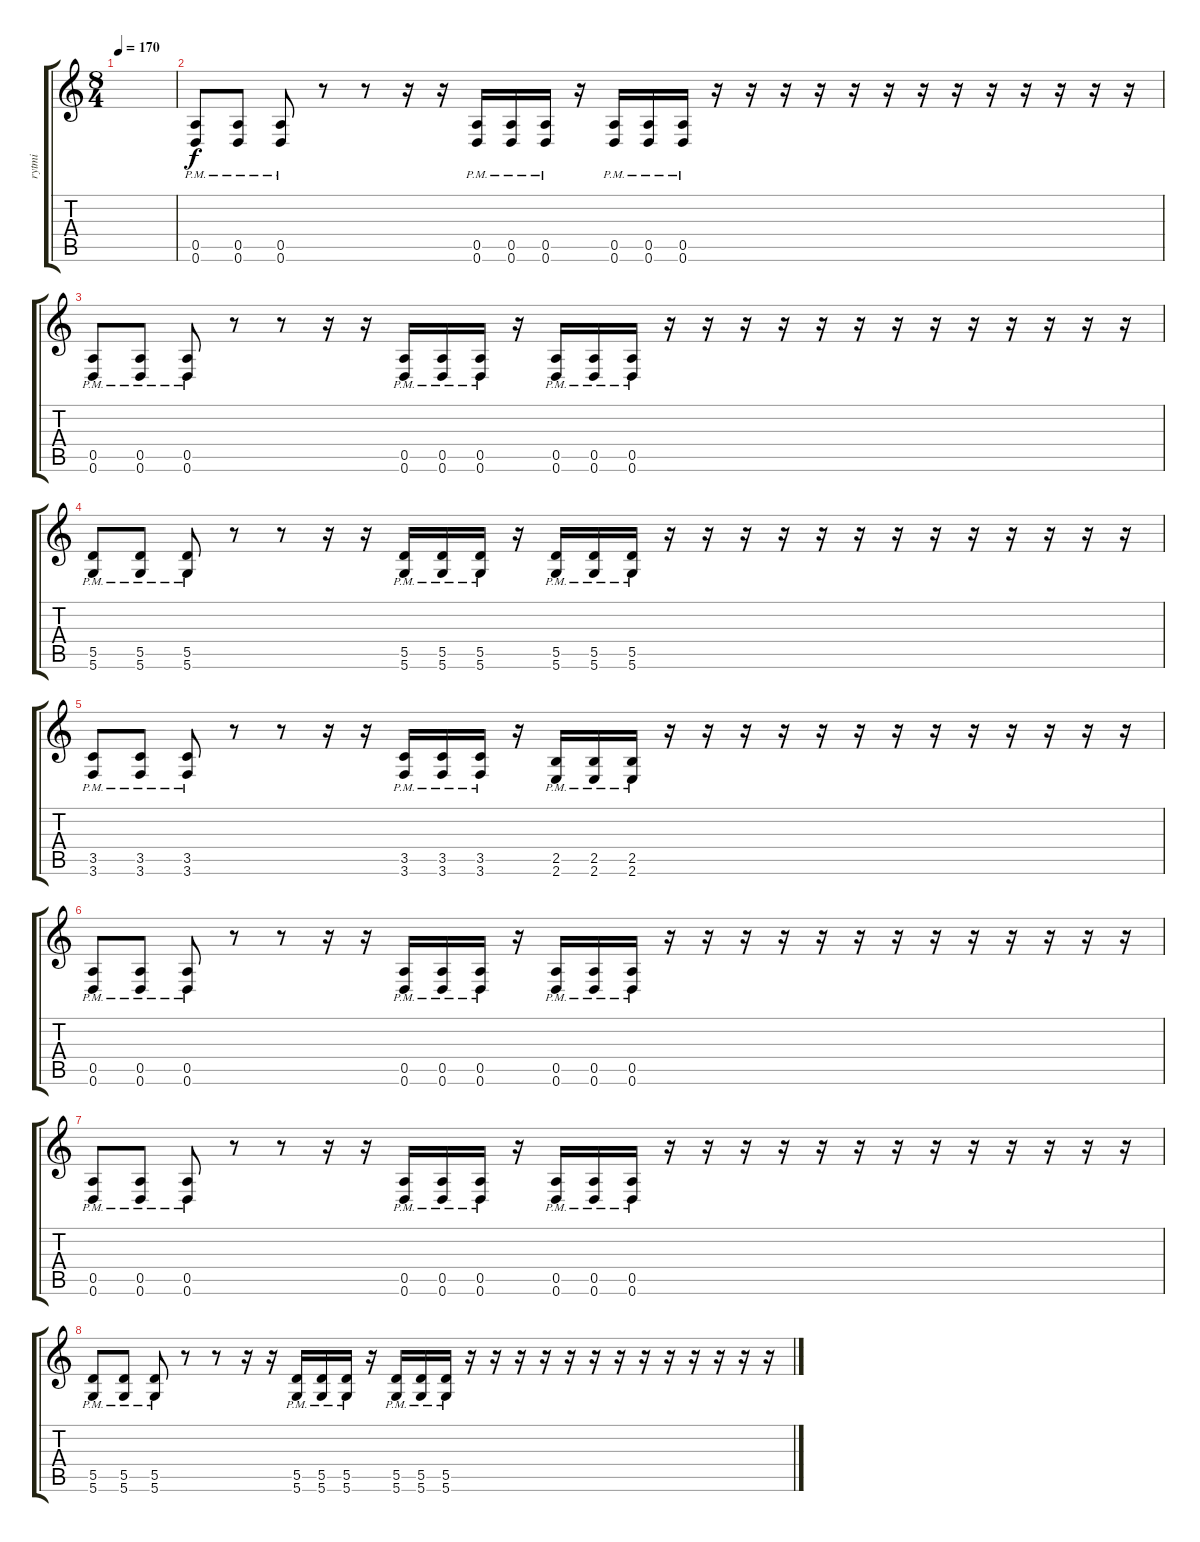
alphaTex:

\track ("rytmi" "rytmi") {instrument distortionguitar}
\staff {score tabs}
\tuning (E4 B3 G3 D3 A2 D2) {hide}
\ts (8 4)
\tempo 170
\clef g2
\ks c
|
(0.5{pm} 0.6{pm}).8 (0.5{pm} 0.6{pm}).8 (0.5{pm} 0.6{pm}).8 r.8 r.8 r.16 r.16 (0.5{pm} 0.6{pm}).16 (0.5{pm} 0.6{pm}).16 (0.5{pm} 0.6{pm}).16 r.16 (0.5{pm} 0.6{pm}).16 (0.5{pm} 0.6{pm}).16 (0.5{pm} 0.6{pm}).16 r.16 r.16 r.16 r.16 r.16 r.16 r.16 r.16 r.16 r.16 r.16 r.16 r.16 |
(0.5{pm} 0.6{pm}).8 (0.5{pm} 0.6{pm}).8 (0.5{pm} 0.6{pm}).8 r.8 r.8 r.16 r.16 (0.5{pm} 0.6{pm}).16 (0.5{pm} 0.6{pm}).16 (0.5{pm} 0.6{pm}).16 r.16 (0.5{pm} 0.6{pm}).16 (0.5{pm} 0.6{pm}).16 (0.5{pm} 0.6{pm}).16 r.16 r.16 r.16 r.16 r.16 r.16 r.16 r.16 r.16 r.16 r.16 r.16 r.16 |
(5.5{pm} 5.6{pm}).8 (5.5{pm} 5.6{pm}).8 (5.5{pm} 5.6{pm}).8 r.8 r.8 r.16 r.16 (5.5{pm} 5.6{pm}).16 (5.5{pm} 5.6{pm}).16 (5.5{pm} 5.6{pm}).16 r.16 (5.5{pm} 5.6{pm}).16 (5.5{pm} 5.6{pm}).16 (5.5{pm} 5.6{pm}).16 r.16 r.16 r.16 r.16 r.16 r.16 r.16 r.16 r.16 r.16 r.16 r.16 r.16 |
(3.5{pm} 3.6{pm}).8 (3.5{pm} 3.6{pm}).8 (3.5{pm} 3.6{pm}).8 r.8 r.8 r.16 r.16 (3.5{pm} 3.6{pm}).16 (3.5{pm} 3.6{pm}).16 (3.5{pm} 3.6{pm}).16 r.16 (2.5{pm} 2.6{pm}).16 (2.5{pm} 2.6{pm}).16 (2.5{pm} 2.6{pm}).16 r.16 r.16 r.16 r.16 r.16 r.16 r.16 r.16 r.16 r.16 r.16 r.16 r.16 |
(0.5{pm} 0.6{pm}).8 (0.5{pm} 0.6{pm}).8 (0.5{pm} 0.6{pm}).8 r.8 r.8 r.16 r.16 (0.5{pm} 0.6{pm}).16 (0.5{pm} 0.6{pm}).16 (0.5{pm} 0.6{pm}).16 r.16 (0.5{pm} 0.6{pm}).16 (0.5{pm} 0.6{pm}).16 (0.5{pm} 0.6{pm}).16 r.16 r.16 r.16 r.16 r.16 r.16 r.16 r.16 r.16 r.16 r.16 r.16 r.16 |
(0.5{pm} 0.6{pm}).8 (0.5{pm} 0.6{pm}).8 (0.5{pm} 0.6{pm}).8 r.8 r.8 r.16 r.16 (0.5{pm} 0.6{pm}).16 (0.5{pm} 0.6{pm}).16 (0.5{pm} 0.6{pm}).16 r.16 (0.5{pm} 0.6{pm}).16 (0.5{pm} 0.6{pm}).16 (0.5{pm} 0.6{pm}).16 r.16 r.16 r.16 r.16 r.16 r.16 r.16 r.16 r.16 r.16 r.16 r.16 r.16 |
(5.5{pm} 5.6{pm}).8 (5.5{pm} 5.6{pm}).8 (5.5{pm} 5.6{pm}).8 r.8 r.8 r.16 r.16 (5.5{pm} 5.6{pm}).16 (5.5{pm} 5.6{pm}).16 (5.5{pm} 5.6{pm}).16 r.16 (5.5{pm} 5.6{pm}).16 (5.5{pm} 5.6{pm}).16 (5.5{pm} 5.6{pm}).16 r.16 r.16 r.16 r.16 r.16 r.16 r.16 r.16 r.16 r.16 r.16 r.16 r.16
